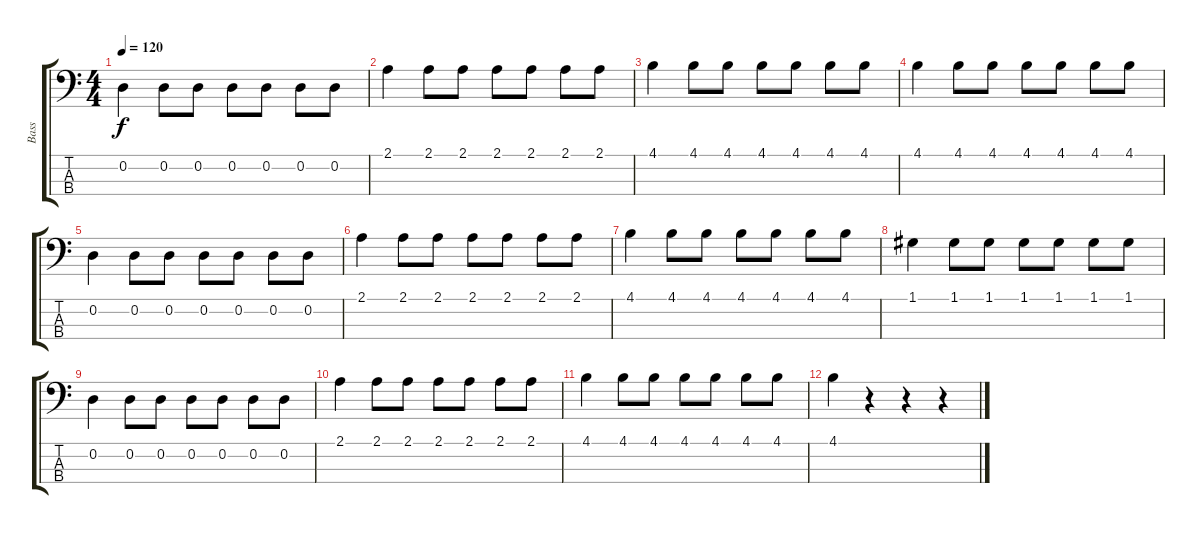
\track ("Bass" "Bass") {instrument electricbassfinger}
\staff {score tabs}
\tuning (G2 D2 A1 E1) {hide}
\ts (4 4)
\tempo 120
\clef f4
\ks c
0.2.4{dy f} 0.2.8 0.2.8 0.2.8 0.2.8 0.2.8 0.2.8 |
2.1.4 2.1.8 2.1.8 2.1.8 2.1.8 2.1.8 2.1.8 |
4.1.4 4.1.8 4.1.8 4.1.8 4.1.8 4.1.8 4.1.8 |
4.1.4 4.1.8 4.1.8 4.1.8 4.1.8 4.1.8 4.1.8 |
0.2.4 0.2.8 0.2.8 0.2.8 0.2.8 0.2.8 0.2.8 |
2.1.4 2.1.8 2.1.8 2.1.8 2.1.8 2.1.8 2.1.8 |
4.1.4 4.1.8 4.1.8 4.1.8 4.1.8 4.1.8 4.1.8 |
1.1.4 1.1.8 1.1.8 1.1.8 1.1.8 1.1.8 1.1.8 |
0.2.4 0.2.8 0.2.8 0.2.8 0.2.8 0.2.8 0.2.8 |
2.1.4 2.1.8 2.1.8 2.1.8 2.1.8 2.1.8 2.1.8 |
4.1.4 4.1.8 4.1.8 4.1.8 4.1.8 4.1.8 4.1.8 |
4.1.4 r.4 r.4 r.4
